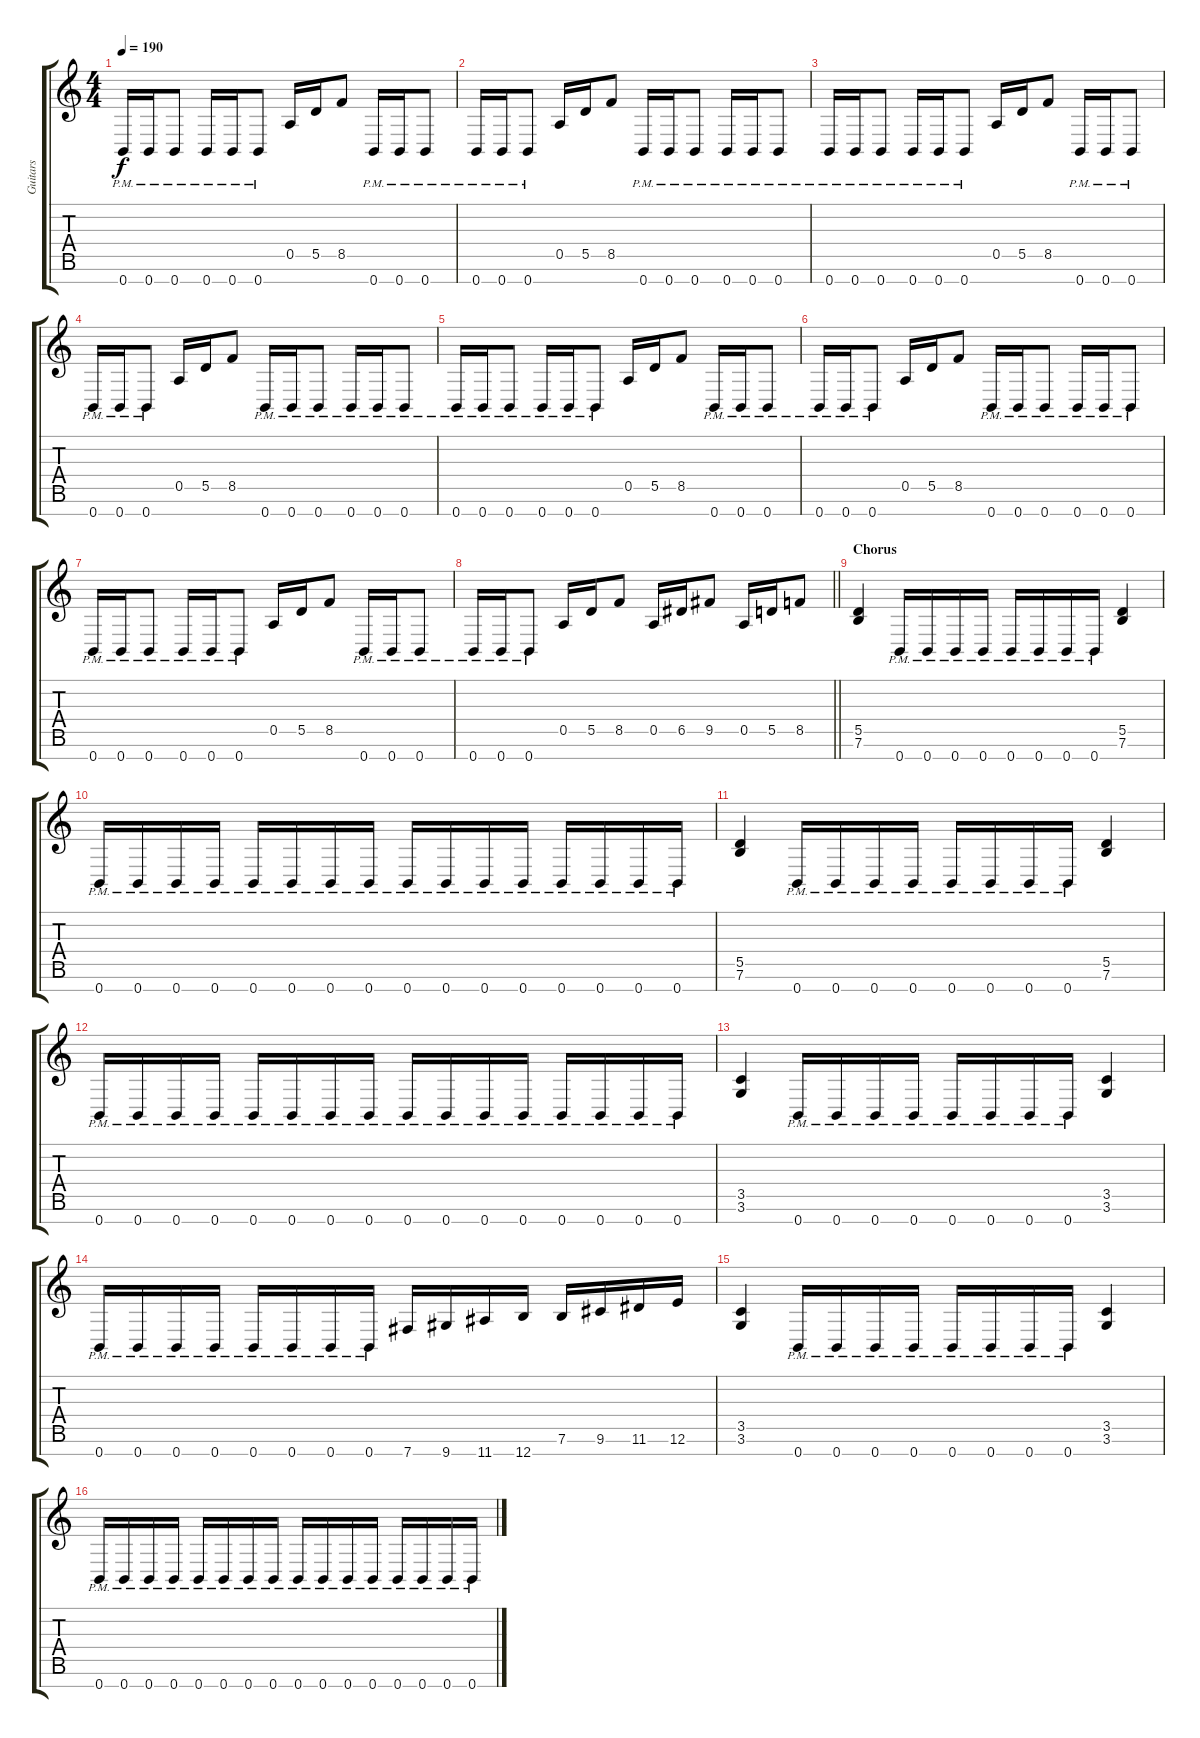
\track ("Guitars" "Guitars") {instrument distortionguitar}
\staff {score tabs}
\tuning (E4 B3 G3 D3 A2 E2 B1) {hide}
\ts (4 4)
\tempo 190
\clef g2
\ks c
0.7{pm}.16{dy f} 0.7{pm}.16 0.7{pm}.8 0.7{pm}.16 0.7{pm}.16 0.7{pm}.8 0.5.16 5.5.16 8.5.8 0.7{pm}.16 0.7{pm}.16 0.7{pm}.8 |
0.7{pm}.16 0.7{pm}.16 0.7{pm}.8 0.5.16 5.5.16 8.5.8 0.7{pm}.16 0.7{pm}.16 0.7{pm}.8 0.7{pm}.16 0.7{pm}.16 0.7{pm}.8 |
0.7{pm}.16 0.7{pm}.16 0.7{pm}.8 0.7{pm}.16 0.7{pm}.16 0.7{pm}.8 0.5.16 5.5.16 8.5.8 0.7{pm}.16 0.7{pm}.16 0.7{pm}.8 |
0.7{pm}.16 0.7{pm}.16 0.7{pm}.8 0.5.16 5.5.16 8.5.8 0.7{pm}.16 0.7{pm}.16 0.7{pm}.8 0.7{pm}.16 0.7{pm}.16 0.7{pm}.8 |
0.7{pm}.16 0.7{pm}.16 0.7{pm}.8 0.7{pm}.16 0.7{pm}.16 0.7{pm}.8 0.5.16 5.5.16 8.5.8 0.7{pm}.16 0.7{pm}.16 0.7{pm}.8 |
0.7{pm}.16 0.7{pm}.16 0.7{pm}.8 0.5.16 5.5.16 8.5.8 0.7{pm}.16 0.7{pm}.16 0.7{pm}.8 0.7{pm}.16 0.7{pm}.16 0.7{pm}.8 |
0.7{pm}.16 0.7{pm}.16 0.7{pm}.8 0.7{pm}.16 0.7{pm}.16 0.7{pm}.8 0.5.16 5.5.16 8.5.8 0.7{pm}.16 0.7{pm}.16 0.7{pm}.8 |
\barLineRight lightlight
0.7{pm}.16 0.7{pm}.16 0.7{pm}.8 0.5.16 5.5.16 8.5.8 0.5.16 6.5.16 9.5.8 0.5.16 5.5.16 8.5.8 |
\section ("" "Chorus")
(5.5 7.6).4 0.7{pm}.16 0.7{pm}.16 0.7{pm}.16 0.7{pm}.16 0.7{pm}.16 0.7{pm}.16 0.7{pm}.16 0.7{pm}.16 (5.5 7.6).4 |
0.7{pm}.16 0.7{pm}.16 0.7{pm}.16 0.7{pm}.16 0.7{pm}.16 0.7{pm}.16 0.7{pm}.16 0.7{pm}.16 0.7{pm}.16 0.7{pm}.16 0.7{pm}.16 0.7{pm}.16 0.7{pm}.16 0.7{pm}.16 0.7{pm}.16 0.7{pm}.16 |
(5.5 7.6).4 0.7{pm}.16 0.7{pm}.16 0.7{pm}.16 0.7{pm}.16 0.7{pm}.16 0.7{pm}.16 0.7{pm}.16 0.7{pm}.16 (5.5 7.6).4 |
0.7{pm}.16 0.7{pm}.16 0.7{pm}.16 0.7{pm}.16 0.7{pm}.16 0.7{pm}.16 0.7{pm}.16 0.7{pm}.16 0.7{pm}.16 0.7{pm}.16 0.7{pm}.16 0.7{pm}.16 0.7{pm}.16 0.7{pm}.16 0.7{pm}.16 0.7{pm}.16 |
(3.5 3.6).4 0.7{pm}.16 0.7{pm}.16 0.7{pm}.16 0.7{pm}.16 0.7{pm}.16 0.7{pm}.16 0.7{pm}.16 0.7{pm}.16 (3.5 3.6).4 |
0.7{pm}.16 0.7{pm}.16 0.7{pm}.16 0.7{pm}.16 0.7{pm}.16 0.7{pm}.16 0.7{pm}.16 0.7{pm}.16 7.7.16 9.7.16 11.7.16 12.7.16 7.6.16 9.6.16 11.6.16 12.6.16 |
(3.5 3.6).4 0.7{pm}.16 0.7{pm}.16 0.7{pm}.16 0.7{pm}.16 0.7{pm}.16 0.7{pm}.16 0.7{pm}.16 0.7{pm}.16 (3.5 3.6).4 |
0.7{pm}.16 0.7{pm}.16 0.7{pm}.16 0.7{pm}.16 0.7{pm}.16 0.7{pm}.16 0.7{pm}.16 0.7{pm}.16 0.7{pm}.16 0.7{pm}.16 0.7{pm}.16 0.7{pm}.16 0.7{pm}.16 0.7{pm}.16 0.7{pm}.16 0.7{pm}.16
